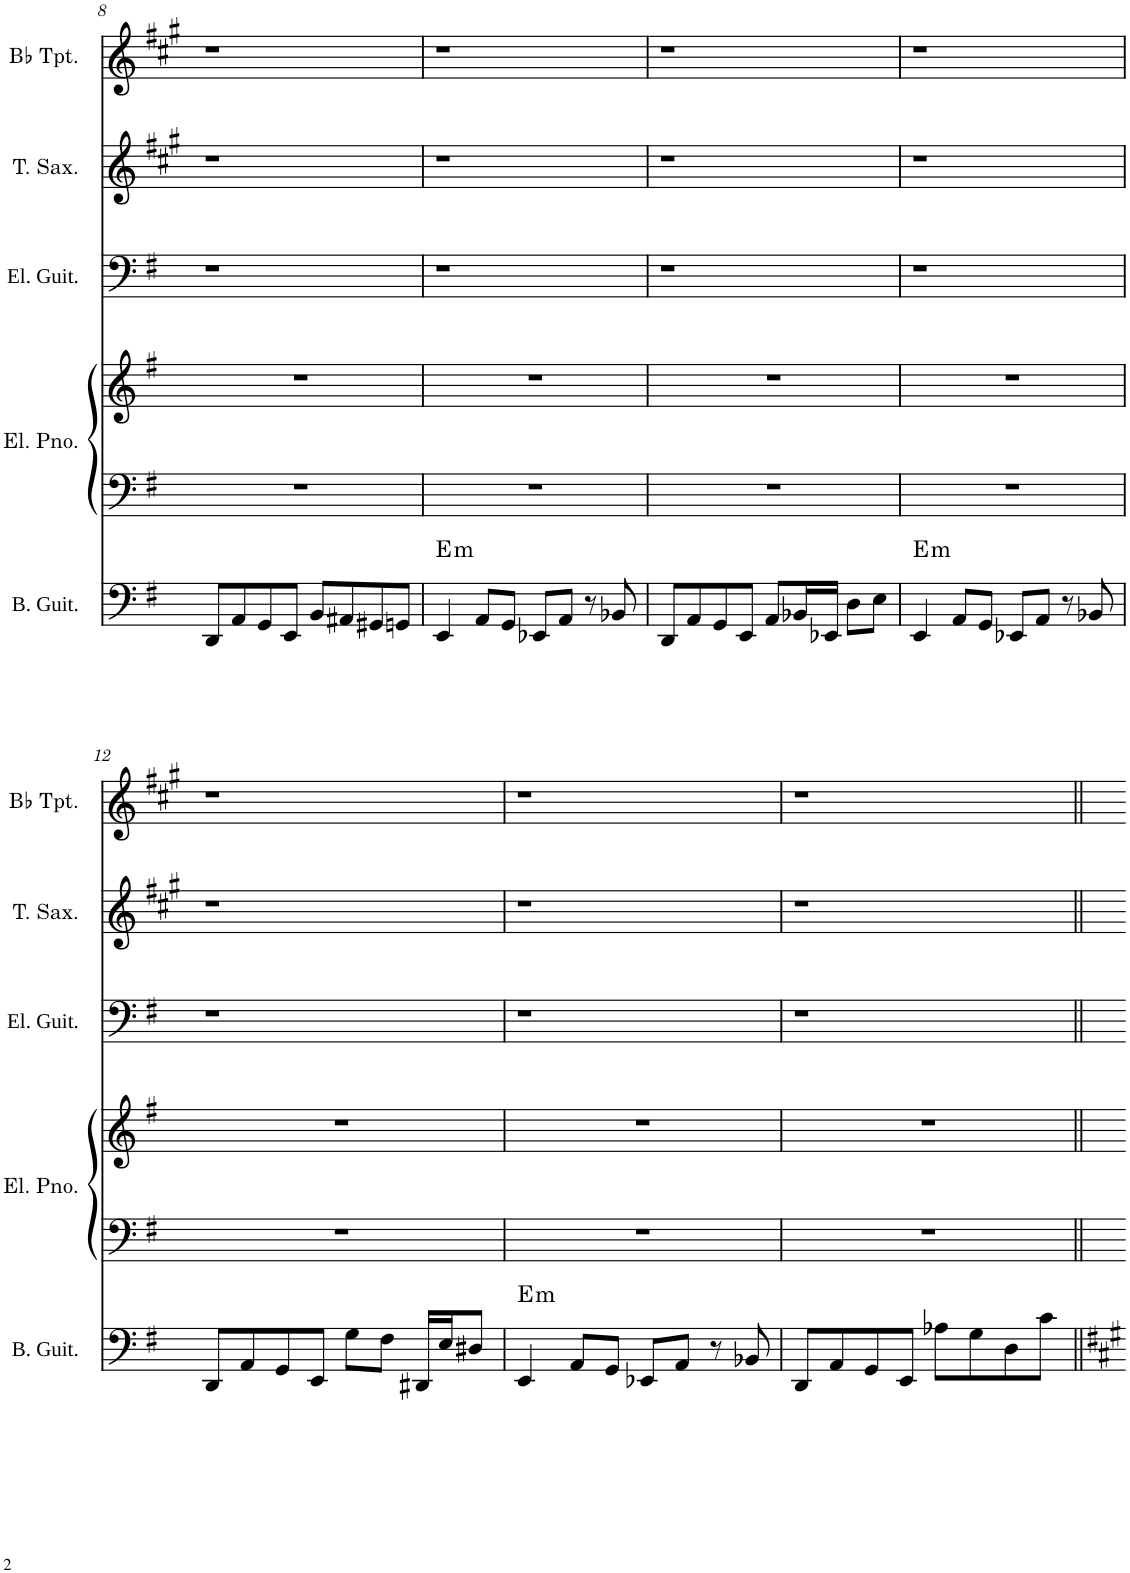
**kern	**harte	**kern	**kern	**kern	**kern	**kern
*part5	*part5	*part4	*part4	*part3	*part2	*part1
*staff6	*	*staff5	*staff4	*staff3	*staff2	*staff1
*I"Bass Guitar	*	*I"Electric Piano	*	*I"Electric Guitar	*I"Tenor Saxophone	*I"Bb Trumpet
*I'B. Guit.	*	*I'El. Pno.	*	*I'El. Guit.	*I'T. Sax.	*I'Bb Tpt.
!!LO:PB:g=z
*clefF4	*	*clefF4	*clefG2	*clefF4	*clefG2	*clefG2
*	*	*	*	*	*Trd8c14	*Trd1c2
*k[f#]	*	*k[f#]	*k[f#]	*k[f#]	*k[f#c#g#]	*k[f#c#g#]
*M4/4	*	*M4/4	*M4/4	*M4/4	*M4/4	*M4/4
=8	=8	=8	=8	=8	=8	=8
8DD/L	.	1r	1r	1r	1r	1r
8AA/	.	.	.	.	.	.
8GG/	.	.	.	.	.	.
8EE/J	.	.	.	.	.	.
8BB/L	.	.	.	.	.	.
8AA#X/	.	.	.	.	.	.
8GG#X/	.	.	.	.	.	.
8GGn/J	.	.	.	.	.	.
=9	=9	=9	=9	=9	=9	=9
!	!LO:H:kt=m	!	!	!	!	!
4EE/	E:min	1r	1r	1r	1r	1r
8AA/L	.	.	.	.	.	.
8GG/J	.	.	.	.	.	.
8EE-X/L	.	.	.	.	.	.
8AA/J	.	.	.	.	.	.
8r	.	.	.	.	.	.
8BB-X/	.	.	.	.	.	.
=10	=10	=10	=10	=10	=10	=10
8DD/L	.	1r	1r	1r	1r	1r
8AA/	.	.	.	.	.	.
8GG/	.	.	.	.	.	.
8EE/J	.	.	.	.	.	.
8AA/L	.	.	.	.	.	.
16BB-X/L	.	.	.	.	.	.
16EE-X/JJ	.	.	.	.	.	.
8D\L	.	.	.	.	.	.
8E\J	.	.	.	.	.	.
=11	=11	=11	=11	=11	=11	=11
!	!LO:H:kt=m	!	!	!	!	!
4EE/	E:min	1r	1r	1r	1r	1r
8AA/L	.	.	.	.	.	.
8GG/J	.	.	.	.	.	.
8EE-X/L	.	.	.	.	.	.
8AA/J	.	.	.	.	.	.
8r	.	.	.	.	.	.
8BB-X/	.	.	.	.	.	.
!!LO:LB:g=z
=12	=12	=12	=12	=12	=12	=12
8DD/L	.	1r	1r	1r	1r	1r
8AA/	.	.	.	.	.	.
8GG/	.	.	.	.	.	.
8EE/J	.	.	.	.	.	.
8G\L	.	.	.	.	.	.
8F#\J	.	.	.	.	.	.
16DD#X/LL	.	.	.	.	.	.
16E/J	.	.	.	.	.	.
8D#X/J	.	.	.	.	.	.
=13	=13	=13	=13	=13	=13	=13
!	!LO:H:kt=m	!	!	!	!	!
4EE/	E:min	1r	1r	1r	1r	1r
8AA/L	.	.	.	.	.	.
8GG/J	.	.	.	.	.	.
8EE-X/L	.	.	.	.	.	.
8AA/J	.	.	.	.	.	.
8r	.	.	.	.	.	.
8BB-X/	.	.	.	.	.	.
=14	=14	=14	=14	=14	=14	=14
8DD/L	.	1r	1r	1r	1r	1r
8AA/	.	.	.	.	.	.
8GG/	.	.	.	.	.	.
8EE/J	.	.	.	.	.	.
8A-X\L	.	.	.	.	.	.
8G\	.	.	.	.	.	.
8D\	.	.	.	.	.	.
8c\J	.	.	.	.	.	.
=||	=||	=||	=||	=||	=||	=||
*-	*-	*-	*-	*-	*-	*-
